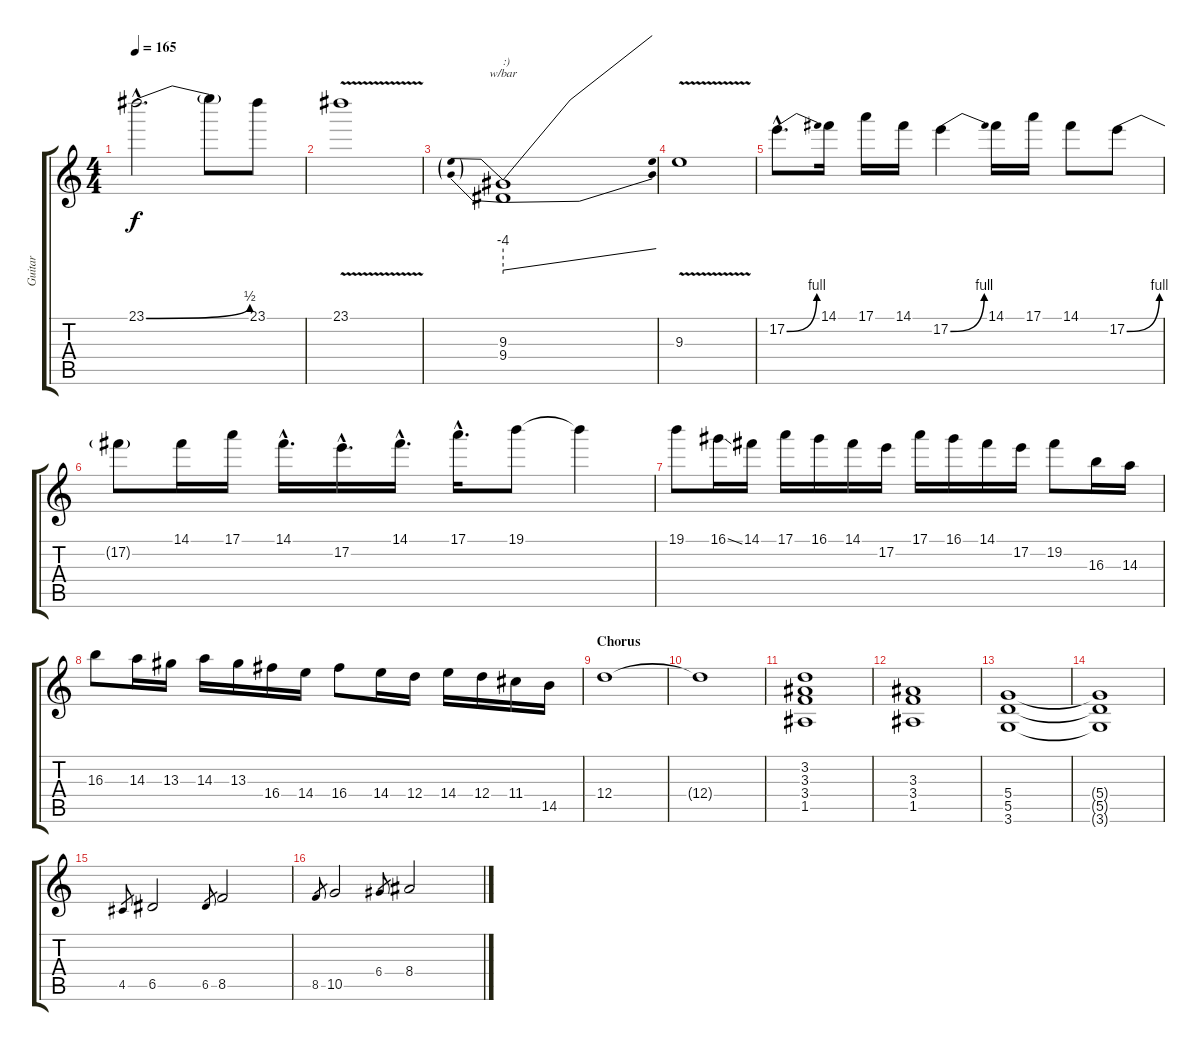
\track ("Guitar" "Guitar") {instrument distortionguitar}
\staff {score tabs}
\tuning (E4 B3 G3 D3 A2 E2) {hide}
\ts (4 4)
\tempo 165
\clef g2
\ks c
23.1{be (bend 0 0 60 2) hac}.2{d dy f} 23.1{t}.8 23.1.8 |
23.1{v}.1 |
(9.3 9.4).1{tbe (predivedive default 0 -16 60 0) txt ":)"} |
9.3{v}.1 |
17.2{be (bend 0 0 60 4) hac}.8{d} 14.1.16 17.1.16 14.1.16 17.2{be (bend 0 0 60 4)}.4 14.1.16 17.1.16 14.1.8 17.2{be (bend 0 0 60 4)}.8 |
17.2{t}.8 14.1.16 17.1.16 14.1{hac}.16{d} 17.2{hac}.16{d} 14.1{hac}.16{d} 17.1{hac}.16{d} 19.1.8 19.1{t}.4 |
19.1.8 16.1{ss}.16 14.1.16 17.1.16 16.1.16 14.1.16 17.2.16 17.1.16 16.1.16 14.1.16 17.2.16 19.2.8 16.3.16 14.3.16 |
16.3.8 14.3.16 13.3.16 14.3.16 13.3.16 16.4.16 14.4.16 16.4.8 14.4.16 12.4.16 14.4.16 12.4.16 11.4.16 14.5.16 |
\section ("" "Chorus")
12.4.1 |
12.4{t}.1 |
(3.2 3.3 3.4 1.5).1 |
(3.3 3.4 1.5).1 |
(5.4 5.5 3.6).1 |
(5.4{t} 5.5{t} 3.6{t}).1 |
4.5.8{gr} 6.5.2 6.5.8{gr} 8.5.2 |
8.5.8{gr} 10.5.2 6.4.8{gr} 8.4.2
